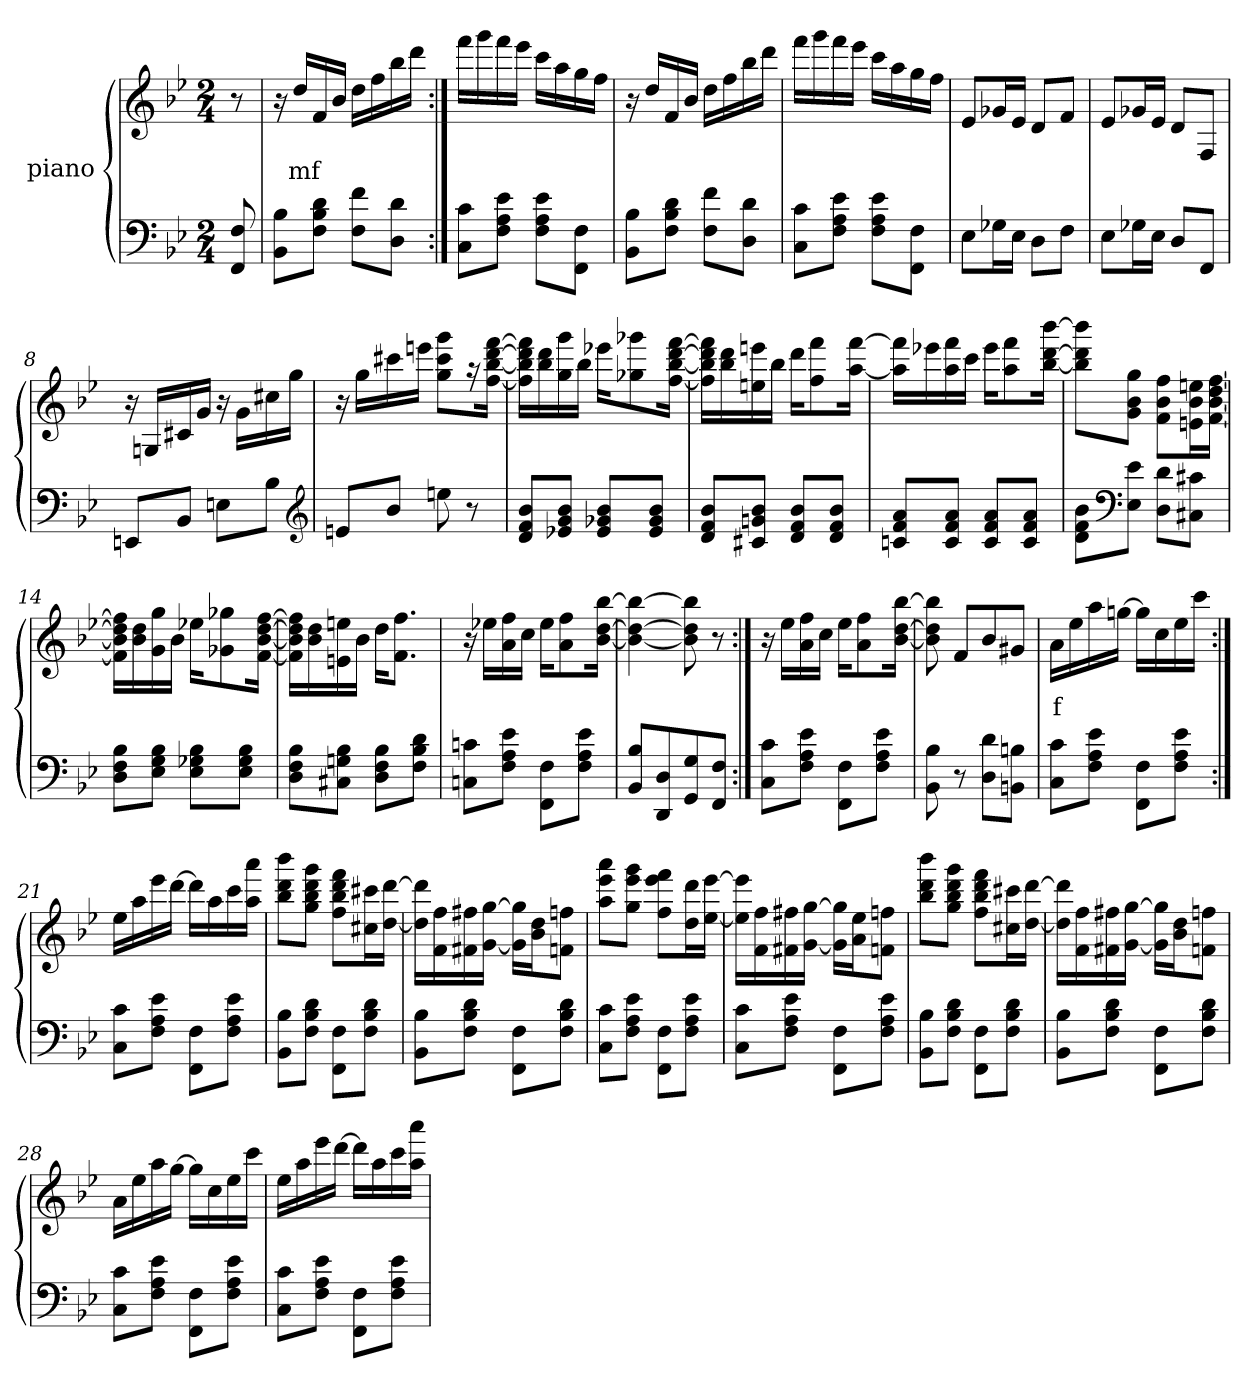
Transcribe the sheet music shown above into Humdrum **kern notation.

**kern	**kern	**text
*part2	*part1	*part1
*staff2	*staff1	*staff1
*I"piano	*I"piano	*
*clefF4	*clefG2	*
*k[b-e-]	*k[b-e-]	*
*B-:	*B-:	*
*M2/4	*M2/4	*
=1	=1	=1
8F 8FF	8r	.
=2	=2	=2
8B- 8BB-L	16r	.
.	16ddLL	mf
8d 8B- 8FJ	16f	.
.	16b-JJ	.
8f 8FL	16ddLL	.
.	16ff	.
8d 8DJ	16bb-	.
.	16dddJJ	.
=3:|!	=3:|!	=3:|!
8c 8CL	16fffLL	.
.	16ggg	.
8e- 8A 8FJ	16fff	.
.	16eee-JJ	.
8e- 8A 8FL	16cccLL	.
.	16aa	.
8F 8FFJ	16gg	.
.	16ffJJ	.
=4	=4	=4
8B- 8BB-L	16r	.
.	16ddLL	.
8d 8B- 8FJ	16f	.
.	16b-JJ	.
8f 8FL	16ddLL	.
.	16ff	.
8d 8DJ	16bb-	.
.	16dddJJ	.
=5	=5	=5
8c 8CL	16fffLL	.
.	16ggg	.
8e- 8A 8FJ	16fff	.
.	16eee-JJ	.
8e- 8A 8FL	16cccLL	.
.	16aa	.
8F 8FFJ	16gg	.
.	16ffJJ	.
=6	=6	=6
8E-L	8e-L	.
16G-XL	16g-XL	.
16E-JJ	16e-JJ	.
8DL	8dL	.
8FJ	8fJ	.
=7	=7	=7
8E-L	8e-L	.
16G-XL	16g-XL	.
16E-JJ	16e-JJ	.
8DL	8dL	.
8FFJ	8FJ	.
=8	=8	=8
8EEnL	16r	.
.	16GnLL	.
8BB-J	16c#X	.
.	16gJJ	.
8EnL	16r	.
.	16gLL	.
8B-J	16cc#	.
.	16ggJJ	.
*clefG2	*	*
=9	=9	=9
8enL	16r	.
.	16ggLL	.
8b-J	16ccc#X	.
.	16eeenJJ	.
8een	8ggg 8ccc# 8ggL	.
8r	16r	.
.	[16fff [16ddd [16bb- [16ffJk	.
=10	=10	=10
8b- 8f 8dL	16fff] 16ddd] 16bb-] 16ff]LL	.
.	16ddd 16bb-	.
8b- 8g 8e-XJ	16ggg 16gg	.
.	16bb-JJ	.
8b- 8g-X 8e-L	16eee-XKL	.
.	8ggg-X 8gg-X	.
8b- 8g- 8e-J	.	.
.	[16fff [16ddd [16bb- [16ffJk	.
=11	=11	=11
8b- 8f 8dL	16fff] 16ddd] 16bb-] 16ff]LL	.
.	16ddd 16bb-	.
8b- 8gn 8c#XJ	16eeen 16een	.
.	16bb-JJ	.
8b- 8f 8dL	16dddKL	.
.	8fff 8ff	.
8b- 8f 8dJ	.	.
.	[16fff [16aaJk	.
=12	=12	=12
8a 8f 8cnL	16fff] 16aa]LL	.
.	16eee-X	.
8a 8f 8cJ	16fff 16aa	.
.	16cccJJ	.
8a 8f 8cL	16eee-KL	.
.	8fff 8aa	.
8a 8f 8cJ	.	.
.	[16bbb- [16ddd [16bb-Jk	.
=13	=13	=13
8b- 8f 8dL	8bbb-] 8ddd] 8bb-]L	.
*clefF4	*	*
8e- 8E-J	8gg 8b- 8gJ	.
8d 8DL	8ff 8b- 8fL	.
8c#X 8C#XJ	16een 16b- 16enL	.
.	[16ff [16dd [16b- [16fJJ	.
=14	=14	=14
8B- 8F 8DL	16ff] 16dd] 16b-] 16f]LL	.
.	16dd 16b-	.
8B- 8G 8E-J	16gg 16g	.
.	16b-JJ	.
8B- 8G-X 8E-L	16ee-XKL	.
.	8gg-X 8g-X	.
8B- 8G- 8E-J	.	.
.	[16ff [16dd [16b- [16fJk	.
=15	=15	=15
8B- 8F 8DL	16ff] 16dd] 16b-] 16f]LL	.
.	16dd 16b-	.
8B- 8Gn 8C#XJ	16een 16en	.
.	16b-JJ	.
8B- 8F 8DL	16ddKL	.
.	8.ff 8.fJ	.
8d 8B- 8FJ	.	.
=16	=16	=16
8cn 8CnL	16r	.
.	16ee-XLL	.
8e- 8A 8FJ	16ff 16a	.
.	16ccJJ	.
8F 8FFL	16ee-KL	.
.	8ff 8a	.
8e- 8A 8FJ	.	.
.	[16bb- [16dd [16b-Jk	.
=17	=17	=17
8B- 8BB-L	4bb-_ 4dd_ 4b-_	.
8D 8DD	.	.
8G 8GG	8bb-] 8dd] 8b-]	.
8F 8FFJ	8r	.
=18:|!	=18:|!	=18:|!
8c 8CL	16r	.
.	16ee-LL	.
8e- 8A 8FJ	16ff 16a	.
.	16ccJJ	.
8F 8FFL	16ee-KL	.
.	8ff 8a	.
8e- 8A 8FJ	.	.
.	[16bb- [16dd [16b-Jk	.
=19	=19	=19
8B- 8BB-	8bb-] 8dd] 8b-]	.
8r	8fL	.
8d 8DL	8b-	.
8Bn 8BBnJ	8g#XJ	.
=20	=20	=20
8c 8CL	16aLL	f
.	16ee-	.
8e- 8A 8FJ	16aa	.
.	[16ggnJJ	.
8F 8FFL	16ggLL]	.
.	16cc	.
8e- 8A 8FJ	16ee-	.
.	16cccJJ	.
=21:|!	=21:|!	=21:|!
8c 8CL	16ee-LL	.
.	16aa	.
8e- 8A 8FJ	16eee-	.
.	[16dddJJ	.
8F 8FFL	16dddLL]	.
.	16aa	.
8e- 8A 8FJ	16ccc	.
.	16aaa 16aaJJ	.
=22	=22	=22
8B- 8BB-L	8bbb- 8ddd 8bb-L	.
8d 8B- 8FJ	8ggg 8ddd 8bb- 8ggJ	.
8F 8FFL	8fff 8ddd 8bb- 8ffL	.
8d 8B- 8FJ	16ccc#X 16cc#XL	.
.	[16ddd [16ddJJ	.
=23	=23	=23
8B- 8BB-L	16ddd] 16dd]LL	.
.	16ff 16f	.
8d 8B- 8FJ	16ff#X 16f#X	.
.	[16gg [16gJJ	.
8F 8FFL	16gg] 16g]LL	.
.	16dd 16b-J	.
8d 8B- 8FJ	8ffn 8fnJ	.
=24	=24	=24
8c 8CL	8aaa 8eee- 8aaL	.
8e- 8A 8FJ	8ggg 8eee- 8ggJ	.
8F 8FFL	8fff 8eee- 8ffL	.
8e- 8A 8FJ	16ddd 16ddL	.
.	[16eee- [16ee-JJ	.
=25	=25	=25
8c 8CL	16eee-] 16ee-]LL	.
.	16ff 16f	.
8e- 8A 8FJ	16ff#X 16f#X	.
.	[16gg [16gJJ	.
8F 8FFL	16gg] 16g]LL	.
.	16ee- 16aJ	.
8e- 8A 8FJ	8ffn 8fnJ	.
=26	=26	=26
8B- 8BB-L	8bbb- 8ddd 8bb-L	.
8d 8B- 8FJ	8ggg 8ddd 8bb- 8ggJ	.
8F 8FFL	8fff 8ddd 8bb- 8ffL	.
8d 8B- 8FJ	16ccc#X 16cc#XL	.
.	[16ddd [16ddJJ	.
=27	=27	=27
8B- 8BB-L	16ddd] 16dd]LL	.
.	16ff 16f	.
8d 8B- 8FJ	16ff#X 16f#X	.
.	[16gg [16gJJ	.
8F 8FFL	16gg] 16g]LL	.
.	16dd 16b-J	.
8d 8B- 8FJ	8ffn 8fnJ	.
=28	=28	=28
8c 8CL	16aLL	.
.	16ee-	.
8e- 8A 8FJ	16aa	.
.	[16ggJJ	.
8F 8FFL	16ggLL]	.
.	16cc	.
8e- 8A 8FJ	16ee-	.
.	16cccJJ	.
=29	=29	=29
8c 8CL	16ee-LL	.
.	16aa	.
8e- 8A 8FJ	16eee-	.
.	[16dddJJ	.
8F 8FFL	16dddLL]	.
.	16aa	.
8e- 8A 8FJ	16ccc	.
.	16aaa 16aaJJ	.
=	=	=
*-	*-	*-
